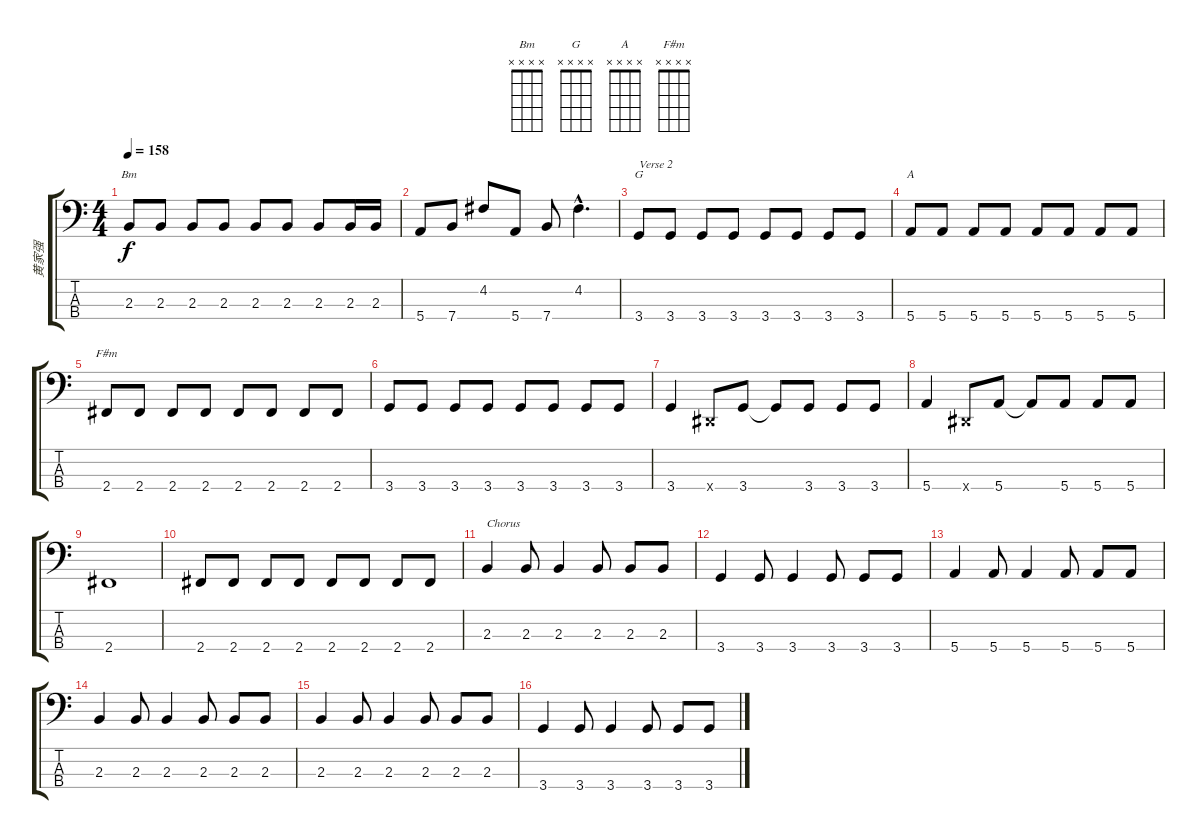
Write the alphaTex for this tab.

\track ("黄家强" "黄家强") {instrument electricbassfinger}
\staff {score tabs}
\tuning (G2 D2 A1 E1) {hide}
\chord ("Bm" x x x x)
\chord ("G" x x x x)
\chord ("A" x x x x)
\chord ("F#m" x x x x)
\ts (4 4)
\tempo 158
\clef f4
\ks c
2.3.8{ch "Bm" dy f} 2.3.8 2.3.8 2.3.8 2.3.8 2.3.8 2.3.8 2.3.16 2.3.16 |
5.4.8 7.4.8 4.2.8 5.4.8 7.4.8 4.2{hac}.4{d} |
3.4.8{ch "G" txt "Verse 2"} 3.4.8 3.4.8 3.4.8 3.4.8 3.4.8 3.4.8 3.4.8 |
5.4.8{ch "A"} 5.4.8 5.4.8 5.4.8 5.4.8 5.4.8 5.4.8 5.4.8 |
2.4.8{ch "F#m"} 2.4.8 2.4.8 2.4.8 2.4.8 2.4.8 2.4.8 2.4.8 |
3.4.8 3.4.8 3.4.8 3.4.8 3.4.8 3.4.8 3.4.8 3.4.8 |
3.4.4 -1.4{x}.8 3.4.8 3.4{t}.8 3.4.8 3.4.8 3.4.8 |
5.4.4 -1.4{x}.8 5.4.8 5.4{t}.8 5.4.8 5.4.8 5.4.8 |
2.4.1 |
2.4.8 2.4.8 2.4.8 2.4.8 2.4.8 2.4.8 2.4.8 2.4.8 |
2.3.4{txt "Chorus"} 2.3.8 2.3.4 2.3.8 2.3.8 2.3.8 |
3.4.4 3.4.8 3.4.4 3.4.8 3.4.8 3.4.8 |
5.4.4 5.4.8 5.4.4 5.4.8 5.4.8 5.4.8 |
2.3.4 2.3.8 2.3.4 2.3.8 2.3.8 2.3.8 |
2.3.4 2.3.8 2.3.4 2.3.8 2.3.8 2.3.8 |
3.4.4 3.4.8 3.4.4 3.4.8 3.4.8 3.4.8
